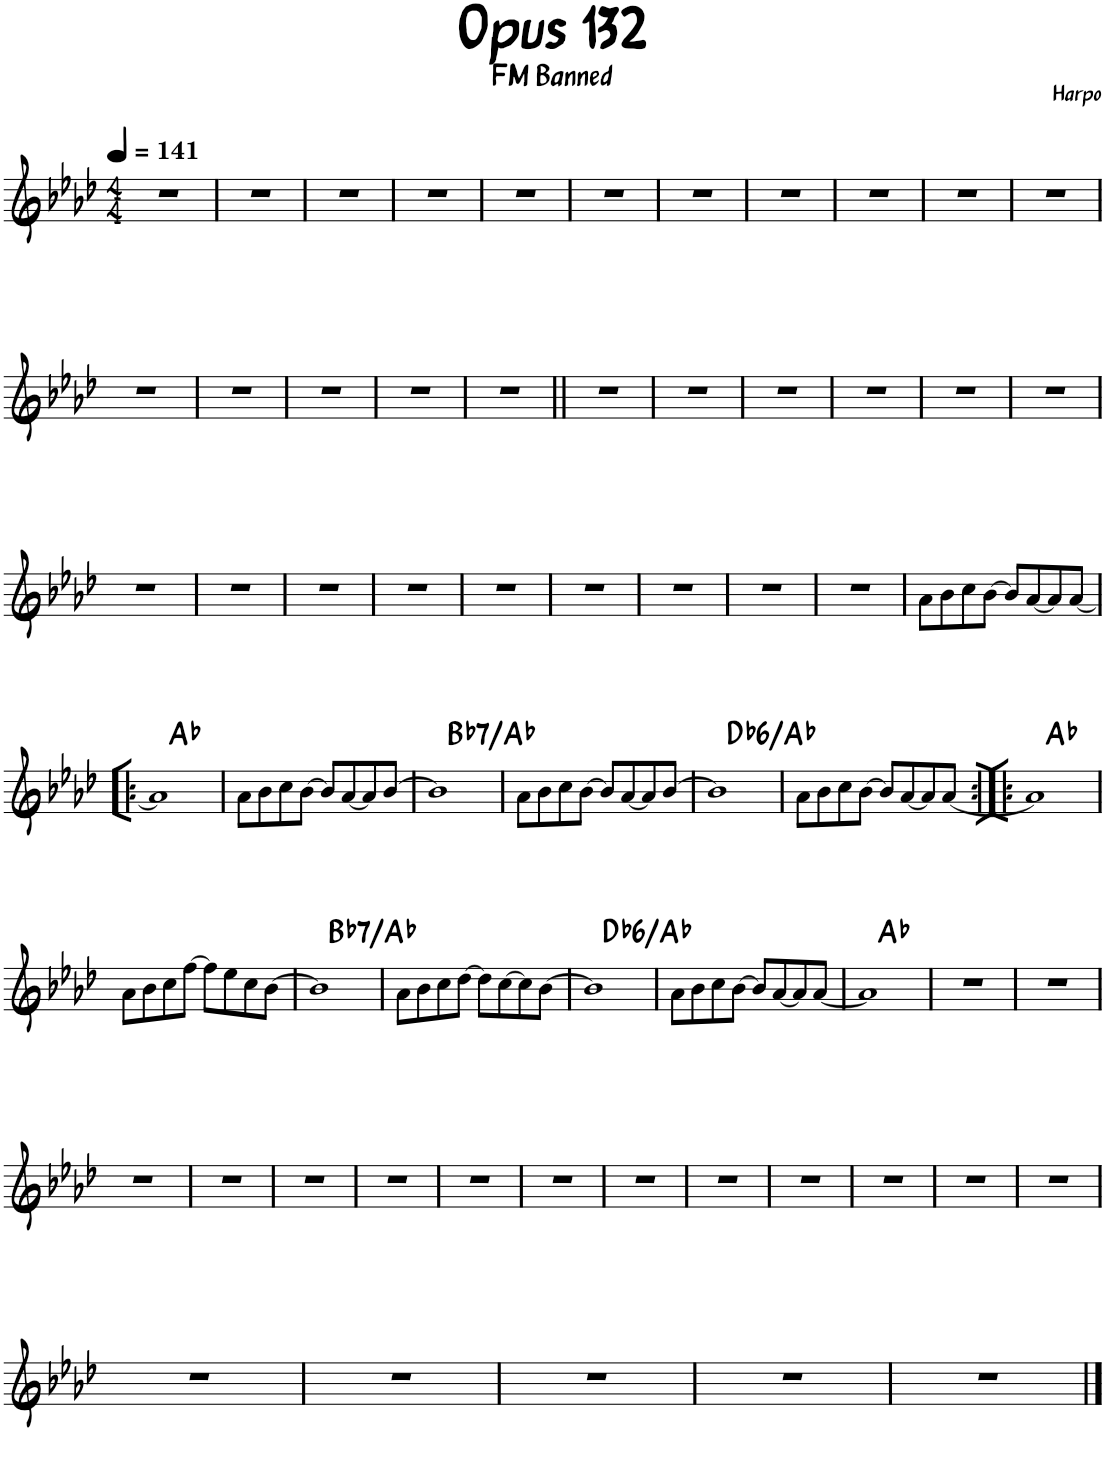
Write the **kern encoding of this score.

**kern	**harte
*part1	*part1
*staff1	*
*I"Piano	*
*I'Pno.	*
*clefG2	*
*k[b-e-a-d-]	*
*M4/4	*
*MM141	*
=1	=1
1r	.
=2	=2
1r	.
=3	=3
1r	.
=4	=4
1r	.
=5	=5
1r	.
=6	=6
1r	.
=7	=7
1r	.
=8	=8
1r	.
=9	=9
1r	.
=10	=10
1r	.
=11	=11
1r	.
!!LO:LB:g=z
=12	=12
1r	.
=13	=13
1r	.
=14	=14
1r	.
=15	=15
1r	.
=16	=16
1r	.
=17||	=17||
1r	.
=18	=18
1r	.
=19	=19
1r	.
=20	=20
1r	.
=21	=21
1r	.
=22	=22
1r	.
!!LO:LB:g=z
=23	=23
1r	.
=24	=24
1r	.
=25	=25
1r	.
=26	=26
1r	.
=27	=27
1r	.
=28	=28
1r	.
=29	=29
1r	.
=30	=30
1r	.
=31	=31
1r	.
=32	=32
8a-\L	.
8b-\	.
8cc\	.
[8b-\J	.
8b-/L]	.
[8a-/	.
8a-/]	.
[8a-/J	.
!!LO:LB:g=z
=33!|:	=33!|:
*^	*
1a-]	4ryy	.
.	2.ryy	Ab:maj
*v	*v	*
=34	=34
8a-\L	.
8b-\	.
8cc\	.
[8b-\J	.
8b-/L]	.
[8a-/	.
8a-/]	.
[8b-/J	.
=35	=35
*^	*
1b-]	4ryy	.
!	!	!LO:H:kt=7
.	2.ryy	Bb:7/b7
*v	*v	*
=36	=36
8a-\L	.
8b-\	.
8cc\	.
[8b-\J	.
8b-/L]	.
[8a-/	.
8a-/]	.
[8b-/J	.
=37	=37
*^	*
1b-]	4ryy	.
!	!	!LO:H:kt=6
.	2.ryy	Db:maj6/5
*v	*v	*
=38	=38
8a-\L	.
8b-\	.
8cc\	.
[8b-\J	.
8b-/L]	.
[8a-/	.
8a-/]	.
[8a-/J	.
=39:|!|:	=39:|!|:
*^	*
1a-]	4ryy	.
.	2.ryy	Ab:maj
*v	*v	*
!!LO:LB:g=z
=40	=40
8a-\L	.
8b-\	.
8cc\	.
[8ff\J	.
8ff\L]	.
8ee-\	.
8cc\	.
[8b-\J	.
=41	=41
*^	*
1b-]	4ryy	.
!	!	!LO:H:kt=7
.	2.ryy	Bb:7/b7
*v	*v	*
=42	=42
8a-\L	.
8b-\	.
8cc\	.
[8dd-\J	.
8dd-\L]	.
[8cc\	.
8cc\]	.
[8b-\J	.
=43	=43
*^	*
1b-]	4ryy	.
!	!	!LO:H:kt=6
.	2.ryy	Db:maj6/5
*v	*v	*
=44	=44
8a-\L	.
8b-\	.
8cc\	.
[8b-\J	.
8b-/L]	.
[8a-/	.
8a-/]	.
[8a-/J	.
=45	=45
*^	*
1a-]	4ryy	.
.	2.ryy	Ab:maj
*v	*v	*
=46	=46
1r	.
=47	=47
1r	.
!!LO:LB:g=z
=48	=48
1r	.
=49	=49
1r	.
=50	=50
1r	.
=51	=51
1r	.
=52	=52
1r	.
=53	=53
1r	.
=54	=54
1r	.
=55	=55
1r	.
=56	=56
1r	.
=57	=57
1r	.
=58	=58
1r	.
=59	=59
1r	.
!!LO:LB:g=z
=60	=60
1r	.
=61	=61
1r	.
=62	=62
1r	.
=63	=63
1r	.
=64	=64
1r	.
==	==
*-	*-
